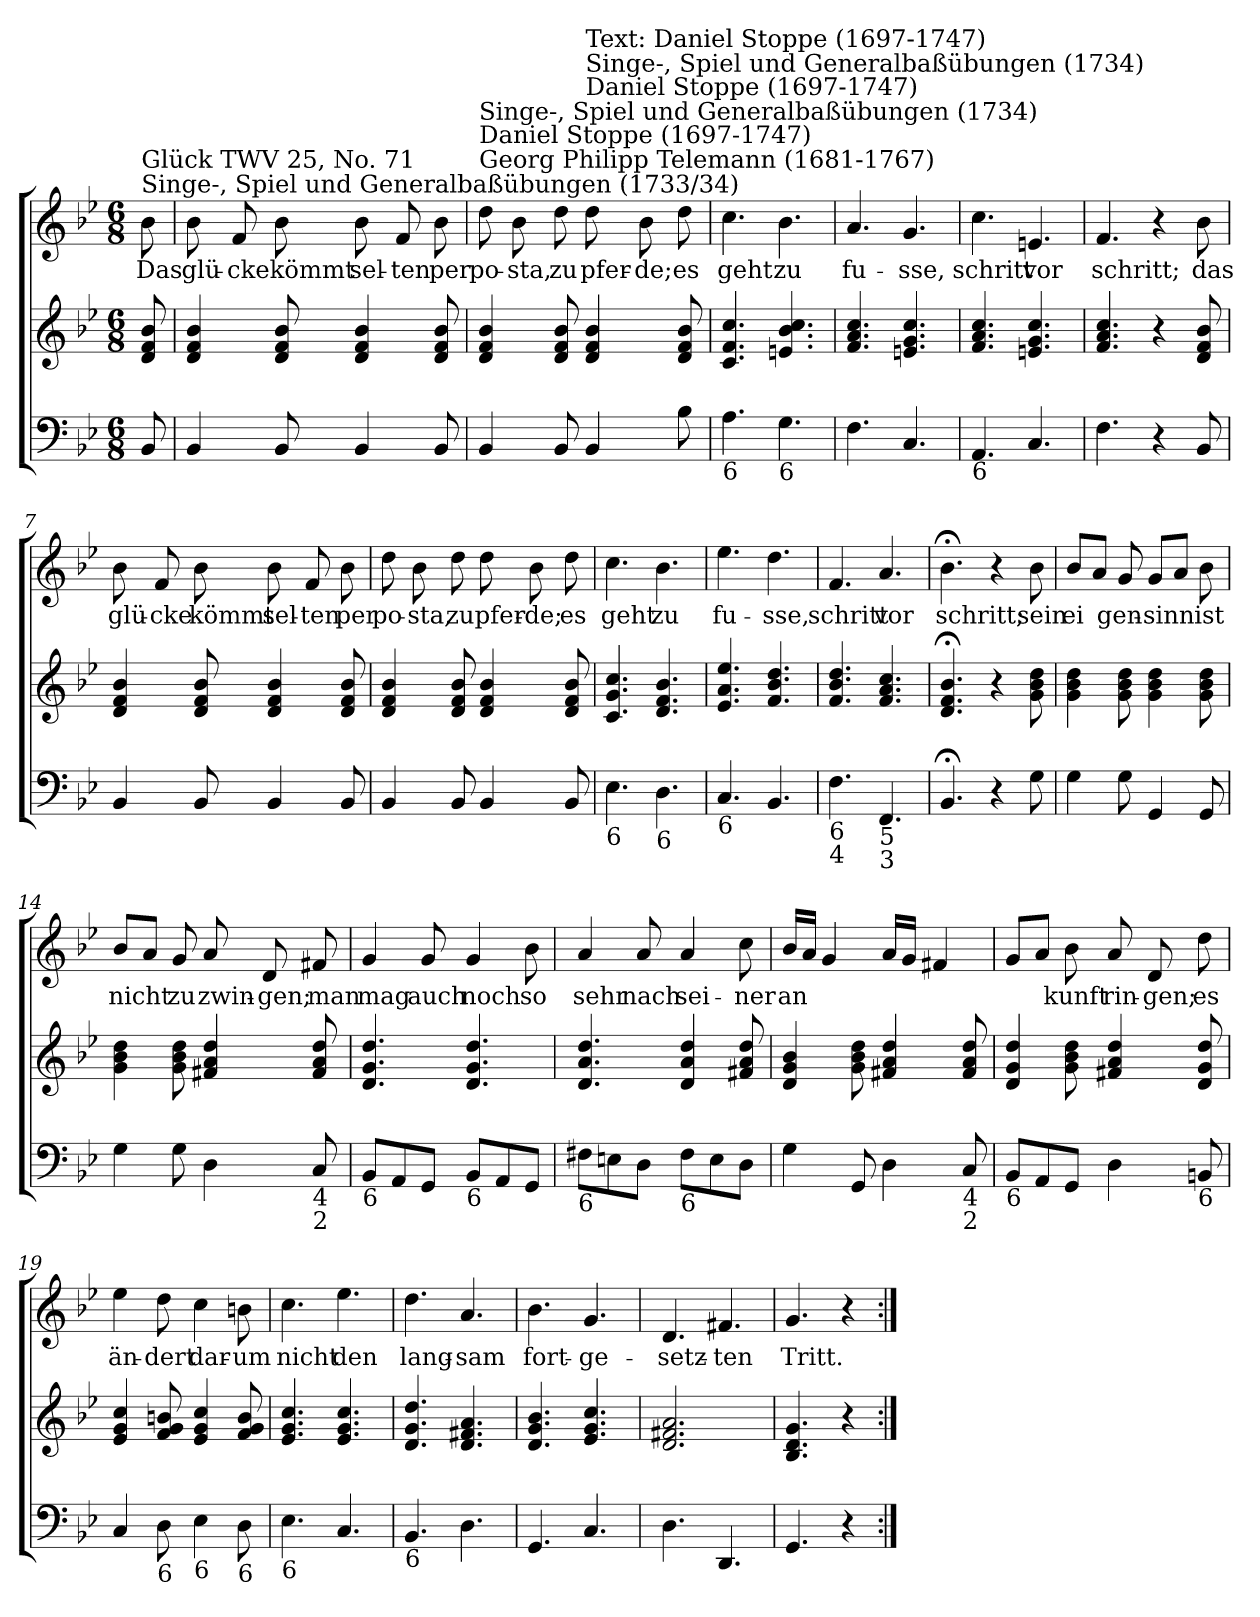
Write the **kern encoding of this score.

**kern	**kern	**kern	**text
*part2	*part2	*part1	*part1
*staff3	*staff2	*staff1	*staff1
*clefF4	*clefG2	*clefG2	*
*k[b-e-]	*k[b-e-]	*k[b-e-]	*
*B-:	*B-:	*B-:	*
*M6/8	*M6/8	*M6/8	*
=	=	=	=
!	!	!LO:TX:a:t=Singe-, Spiel und Generalbaßübungen (1733/34)	!
!	!	!LO:TX:a:t=Glück   TWV 25, No. 71	!
!	!	!	!LO:LY:b
8BB-/	8d/ 8f/ 8b-/	8b-\	Das
=1	=1	=1	=1
!	!	!	!LO:LY:b
4BB-/	4d/ 4f/ 4b-/	8b-\	glü-
!	!	!	!LO:LY:b
.	.	8f/	-cke
!	!	!	!LO:LY:b
8BB-/	8d/ 8f/ 8b-/	8b-\	kömmt
!	!	!	!LO:LY:b
4BB-/	4d/ 4f/ 4b-/	8b-\	sel-
!	!	!	!LO:LY:b
.	.	8f/	-ten
!	!	!	!LO:LY:b
8BB-/	8d/ 8f/ 8b-/	8b-\	per
=2	=2	=2	=2
!	!	!LO:TX:a:t=Georg Philipp Telemann (1681-1767)	!
!	!	!LO:TX:a:t=Singe-, Spiel und Generalbaßübungen (1734)\nDaniel Stoppe (1697-1747)	!
!	!	!	!LO:LY:b
4BB-/	4d/ 4f/ 4b-/	8dd\	po-
!	!	!	!LO:LY:b
.	.	8b-\	-sta,
!	!	!	!LO:LY:b
8BB-/	8d/ 8f/ 8b-/	8dd\	zu
!	!	!LO:TX:a:t=Singe-, Spiel und Generalbaßübungen (1734)\nDaniel Stoppe (1697-1747)	!
!	!	!LO:TX:a:t=Text&colon; Daniel Stoppe (1697-1747)	!
!	!	!	!LO:LY:b
4BB-/	4d/ 4f/ 4b-/	8dd\	pfer-
!	!	!	!LO:LY:b
.	.	8b-\	-de;
!	!	!	!LO:LY:b
8B-\	8d/ 8f/ 8b-/	8dd\	es
=3	=3	=3	=3
!LO:TX:b:t=6	!	!	!
!	!	!	!LO:LY:b
4.A\	4.c/ 4.f/ 4.cc/	4.cc\	geht
!LO:TX:b:t=6	!	!	!
!	!	!	!LO:LY:b
4.G\	4.en/ 4.b-/ 4.cc/	4.b-\	zu
=4	=4	=4	=4
!	!	!	!LO:LY:b
4.F\	4.f/ 4.a/ 4.cc/	4.a/	fu-
!	!	!	!LO:LY:b
4.C/	4.en/ 4.g/ 4.cc/	4.g/	-sse,
=5	=5	=5	=5
!LO:TX:b:t=6	!	!	!
!	!	!	!LO:LY:b
4.AA/	4.f/ 4.a/ 4.cc/	4.cc\	schritt
!	!	!	!LO:LY:b
4.C/	4.en/ 4.g/ 4.cc/	4.en/	vor
=6	=6	=6	=6
!	!	!	!LO:LY:b
4.F\	4.f/ 4.a/ 4.cc/	4.f/	schritt;
4r	4r	4r	.
!	!	!	!LO:LY:b
8BB-/	8d/ 8f/ 8b-/	8b-\	das
!!LO:LB:g=z
=7	=7	=7	=7
!	!	!	!LO:LY:b
4BB-/	4d/ 4f/ 4b-/	8b-\	glü-
!	!	!	!LO:LY:b
.	.	8f/	-cke
!	!	!	!LO:LY:b
8BB-/	8d/ 8f/ 8b-/	8b-\	kömmt
!	!	!	!LO:LY:b
4BB-/	4d/ 4f/ 4b-/	8b-\	sel-
!	!	!	!LO:LY:b
.	.	8f/	-ten
!	!	!	!LO:LY:b
8BB-/	8d/ 8f/ 8b-/	8b-\	per
=8	=8	=8	=8
!	!	!	!LO:LY:b
4BB-/	4d/ 4f/ 4b-/	8dd\	po-
!	!	!	!LO:LY:b
.	.	8b-\	-sta,
!	!	!	!LO:LY:b
8BB-/	8d/ 8f/ 8b-/	8dd\	zu
!	!	!	!LO:LY:b
4BB-/	4d/ 4f/ 4b-/	8dd\	pfer-
!	!	!	!LO:LY:b
.	.	8b-\	-de;
!	!	!	!LO:LY:b
8BB-/	8d/ 8f/ 8b-/	8dd\	es
=9	=9	=9	=9
!LO:TX:b:t=6	!	!	!
!	!	!	!LO:LY:b
4.E-\	4.c/ 4.g/ 4.cc/	4.cc\	geht
!LO:TX:b:t=6	!	!	!
!	!	!	!LO:LY:b
4.D\	4.d/ 4.f/ 4.b-/	4.b-\	zu
=10	=10	=10	=10
!LO:TX:b:t=6	!	!	!
!	!	!	!LO:LY:b
4.C/	4.e-/ 4.a/ 4.ee-/	4.ee-\	fu-
!	!	!	!LO:LY:b
4.BB-/	4.f/ 4.b-/ 4.dd/	4.dd\	-sse,
=11	=11	=11	=11
!LO:TX:b:t=6\n4	!	!	!
!	!	!	!LO:LY:b
4.F\	4.f/ 4.b-/ 4.dd/	4.f/	schritt
!LO:TX:b:t=5\n3	!	!	!
!	!	!	!LO:LY:b
4.FF/	4.f/ 4.a/ 4.cc/	4.a/	vor
=12	=12	=12	=12
!	!	!	!LO:LY:b
4.BB-;/	4.d/; 4.f/; 4.b-/;	4.b-;<\	schritt;
4r	4r	4r	.
!	!	!	!LO:LY:b
8G\	8g\ 8b-\ 8dd\	8b-\	sein
!!LO:LB:g=z
=13	=13	=13	=13
!	!	!	!LO:LY:b
4G\	4g\ 4b-\ 4dd\	8b-/L	ei
.	.	8a/J	.
!	!	!	!LO:LY:b
8G\	8g\ 8b-\ 8dd\	8g/	gen-
!	!	!	!LO:LY:b
4GG/	4g\ 4b-\ 4dd\	8g/L	-sinn
.	.	8a/J	.
!	!	!	!LO:LY:b
8GG/	8g\ 8b-\ 8dd\	8b-\	ist
=14	=14	=14	=14
!	!	!	!LO:LY:b
4G\	4g\ 4b-\ 4dd\	8b-/L	nicht
.	.	8a/J	.
!	!	!	!LO:LY:b
8G\	8g\ 8b-\ 8dd\	8g/	zu
!	!	!	!LO:LY:b
4D\	4f#X/ 4a/ 4dd/	8a/	zwin-
!	!	!	!LO:LY:b
.	.	8d/	-gen;
!LO:TX:b:t=4\n2	!	!	!
!	!	!	!LO:LY:b
8C/	8f#/ 8a/ 8dd/	8f#X/	man
=15	=15	=15	=15
!LO:TX:b:t=6	!	!	!
!	!	!	!LO:LY:b
8BB-/L	4.d/ 4.g/ 4.dd/	4g/	mag
8AA/	.	.	.
!	!	!	!LO:LY:b
8GG/J	.	8g/	auch
!LO:TX:b:t=6	!	!	!
!	!	!	!LO:LY:b
8BB-/L	4.d/ 4.g/ 4.dd/	4g/	noch
8AA/	.	.	.
!	!	!	!LO:LY:b
8GG/J	.	8b-\	so
=16	=16	=16	=16
!LO:TX:b:t=6	!	!	!
!	!	!	!LO:LY:b
8F#X\L	4.d/ 4.a/ 4.dd/	4a/	sehr
8En\	.	.	.
!	!	!	!LO:LY:b
8D\J	.	8a/	nach
!LO:TX:b:t=6	!	!	!
!	!	!	!LO:LY:b
8F#\L	4d/ 4a/ 4dd/	4a/	sei-
8E\	.	.	.
!	!	!	!LO:LY:b
8D\J	8f#X/ 8a/ 8dd/	8cc\	-ner
=17	=17	=17	=17
!	!	!	!LO:LY:b
4G\	4d/ 4g/ 4b-/	16b-/LL	an
.	.	16a/JJ	.
.	.	4g/	.
8GG/	8g\ 8b-\ 8dd\	.	.
4D\	4f#X/ 4a/ 4dd/	16a/LL	.
.	.	16g/JJ	.
.	.	4f#X/	.
!LO:TX:b:t=4\n2	!	!	!
8C/	8f#/ 8a/ 8dd/	.	.
!!LO:LB:g=z
=18	=18	=18	=18
!LO:TX:b:t=6	!	!	!
8BB-/L	4d/ 4g/ 4dd/	8g/L	.
8AA/	.	8a/J	.
!	!	!	!LO:LY:b
8GG/J	8g\ 8b-\ 8dd\	8b-\	kunft
!	!	!	!LO:LY:b
4D\	4f#X/ 4a/ 4dd/	8a/	rin-
!	!	!	!LO:LY:b
.	.	8d/	-gen;
!LO:TX:b:t=6	!	!	!
!	!	!	!LO:LY:b
8BBn/	8d/ 8g/ 8dd/	8dd\	es
=19	=19	=19	=19
!	!	!	!LO:LY:b
4C/	4e-/ 4g/ 4cc/	4ee-\	än-
!LO:TX:b:t=6	!	!	!
!	!	!	!LO:LY:b
8D\	8f/ 8g/ 8bn/	8dd\	-dert
!LO:TX:b:t=6	!	!	!
!	!	!	!LO:LY:b
4E-\	4e-/ 4g/ 4cc/	4cc\	dar-
!LO:TX:b:t=6	!	!	!
!	!	!	!LO:LY:b
8D\	8f/ 8g/ 8b/	8bn\	-um
=20	=20	=20	=20
!LO:TX:b:t=6	!	!	!
!	!	!	!LO:LY:b
4.E-\	4.e-/ 4.g/ 4.cc/	4.cc\	nicht
!	!	!	!LO:LY:b
4.C/	4.e-/ 4.g/ 4.cc/	4.ee-\	den
=21	=21	=21	=21
!LO:TX:b:t=6	!	!	!
!	!	!	!LO:LY:b
4.BB-/	4.d/ 4.g/ 4.dd/	4.dd\	lang-
!	!	!	!LO:LY:b
4.D\	4.d/ 4.f#X/ 4.a/	4.a/	-sam
=22	=22	=22	=22
!	!	!	!LO:LY:b
4.GG/	4.d/ 4.g/ 4.b-/	4.b-\	fort-
!	!	!	!LO:LY:b
4.C/	4.e-/ 4.g/ 4.cc/	4.g/	-ge-
=23	=23	=23	=23
!	!	!	!LO:LY:b
4.D\	2.d/ 2.f#X/ 2.a/	4.d/	-setz-
!	!	!	!LO:LY:b
4.DD/	.	4.f#X/	-ten
=24	=24	=24	=24
!	!	!	!LO:LY:b
4.GG/	4.B-/ 4.d/ 4.g/	4.g/	Tritt.
4r	4r	4r	.
=:|!	=:|!	=:|!	=:|!
*-	*-	*-	*-
